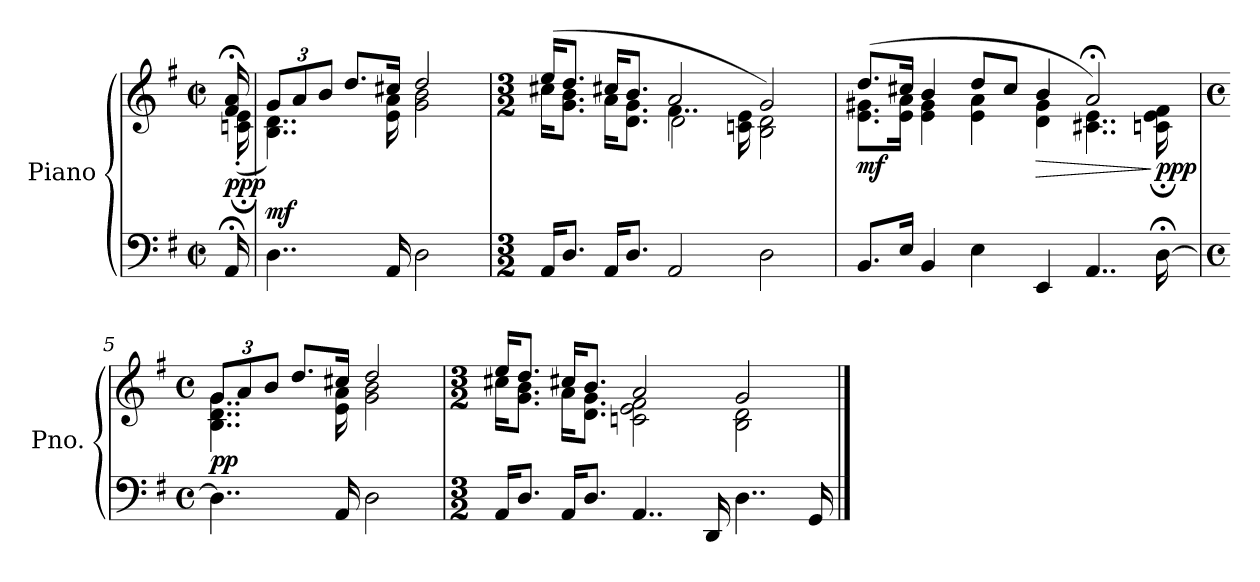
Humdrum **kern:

**kern	**kern	**dynam
*part1	*part1	*part1
*staff2	*staff1	*staff1/2
*I"Piano	*	*
*I'Pno.	*	*
*clefF4	*clefG2	*
*k[f#]	*k[f#]	*
*M2/2	*M2/2	*
*met(c|)	*met(c|)	*
*MM50	*MM50	*
=1	=1	=1
*	*^	*
!	!	!	!LO:DY:b
16AA;/	16f#/;< 16a/;<	(<16cn\;' 16e\;'	ppp
=2	=2	=2	=2
*	*Xbrackettup	*	*
!	!	!	!LO:DY:b
4..D\	12g/L	4..B\ 4..d\)	mf
.	12a/	.	.
.	12b/J	.	.
.	8.dd/L	.	.
16AA/	16cc#X/Jk	16e\ 16a\	.
2D\	2dd/	2g\ 2b\	.
*	*v	*v	*
=3	=3	=3
*M3/2	*M3/2	*
*	*^	*
*	*	*^	*
16AA/KL	(>16ee/KL	16cc#i\KL	2ryy	.
8.D/J	8.dd/J	8.g\ 8.b\J	.	.
16AA/KL	16cc#X/KL	16a\KL	.	.
8.D/J	8.b/J	8.d\ 8.g\J	.	.
2AA/	2a/	4..f#\	2d\	.
.	.	16cn\ 16e\	.	.
2D\	2g/)	2B\ 2d\	2ryy	.
!!LO:LB:g=z
=4	=4	=4	=4	=4
!	!	!	!	!LO:DY:b
*	*	*v	*v	*
8.BB/L	(>8.dd/L	8.e\ 8.g#X\L	mf
16E/Jk	16cc#X/Jk	16e\ 16a\Jk	.
4BB/	4b/	4e\ 4g#\	.
4E\	8dd/L	4e\ 4a\	.
.	8cc#/J	.	.
!	!	!	!LO:HP:b
4EE/	4b/	4d\ 4g#\	>
4..AA/	2a;</)	4..c#i\ 4..e\	.
!	!	!	!LO:DY:n=1:b
[16D;\	.	16cn\;< 16e\;< 16f#\;<	] ppp
=5	=5	=5	=5
*M4/4	*M4/4	*	*
*met(c)	*met(c)	*	*
!	!	!	!LO:DY:b
4..D\]	12g/L	4..B\ 4..d\ 4..g\	pp
.	12a/	.	.
.	12b/J	.	.
.	8.dd/L	.	.
16AA/	16cc#X/Jk	16e\ 16a\	.
2D\	2dd/	2g\ 2b\	.
=6	=6	=6	=6
*M3/2	*M3/2	*	*
16AA/KL	16ee/KL	16cc#i\KL	.
8.D/J	8.dd/J	8.g\ 8.b\J	.
16AA/KL	16cc#X/KL	16a\KL	.
8.D/J	8.b/J	8.d\ 8.g\J	.
4..AA/	2a/	2cn\ 2e\ 2f#\	.
16DD/	.	.	.
4..D\	2g/	2B\ 2d\	.
16GG/	.	.	.
*	*v	*v	*
==	==	==
*-	*-	*-
